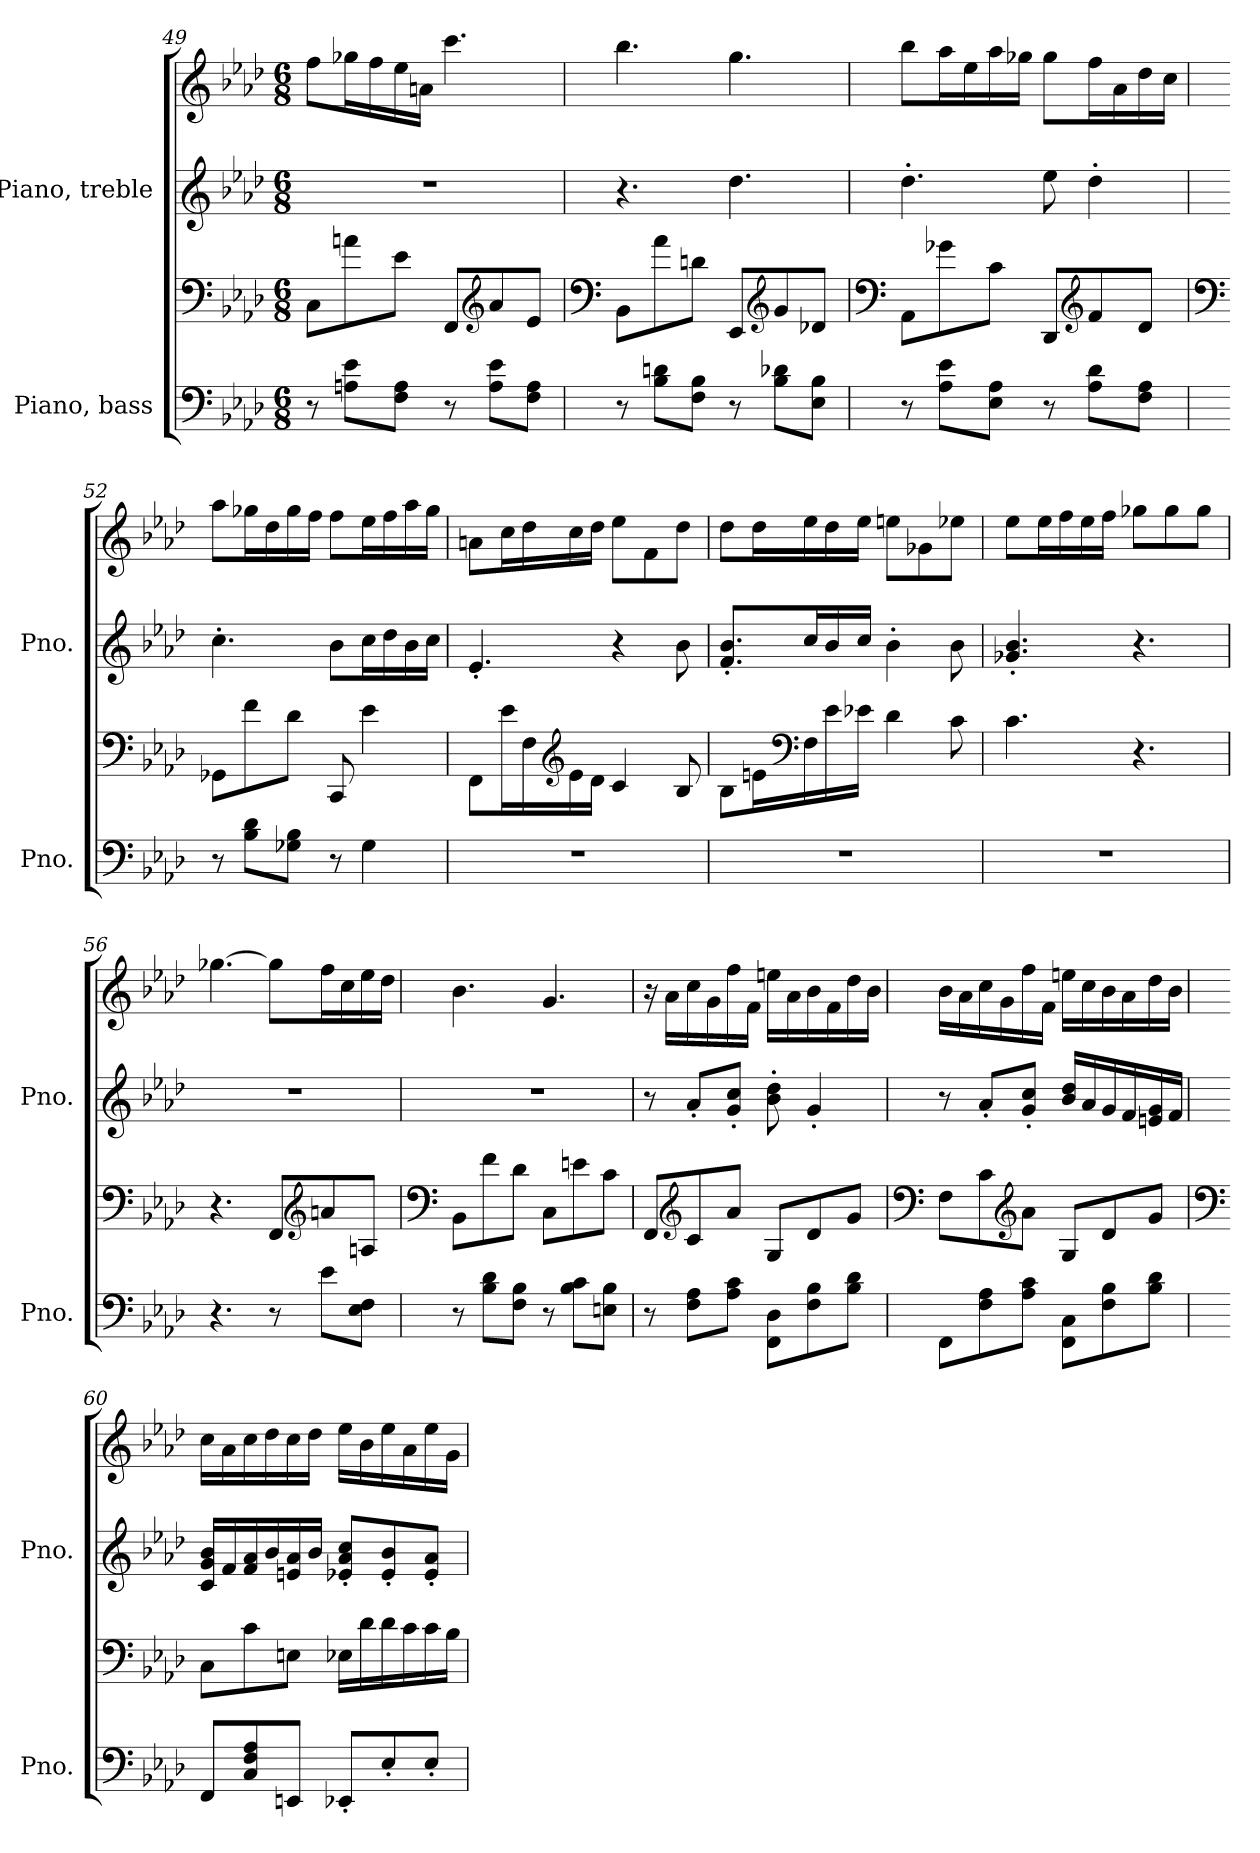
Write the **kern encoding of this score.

**kern	**kern	**kern	**kern
*part2	*part2	*part1	*part1
*staff4	*staff3	*staff2	*staff1
*I"Piano, bass	*	*I"Piano, treble	*
*I'Pno.	*	*I'Pno.	*
*clefF4	*clefF4	*clefG2	*clefG2
*k[b-e-a-d-]	*k[b-e-a-d-]	*k[b-e-a-d-]	*k[b-e-a-d-]
*M6/8	*M6/8	*M6/8	*M6/8
=49	=49	=49	=49
8r	8C\L	2.r	8ff\L
8An\ 8e-\L	8an\	.	16gg-X\L
.	.	.	16ff\
8F\ 8A\J	8e-\J	.	16ee-\
.	.	.	16an\JJ
8r	8FF/L	.	4.ccc\
*	*clefG2	*	*
8A\ 8e-\L	8a/	.	.
8F\ 8A\J	8e-/J	.	.
!!LO:LB:g=z
=50	=50	=50	=50
*	*clefF4	*	*
8r	8BB-\L	4.r	4.bb-\
8B-\ 8dn\L	8a-\	.	.
8F\ 8B-\J	8dn\J	.	.
8r	8EE-/L	4.dd-\	4.gg\
*	*clefG2	*	*
8B-\ 8d-X\L	8g/	.	.
8E-\ 8B-\J	8d-X/J	.	.
=51	=51	=51	=51
*	*clefF4	*	*
8r	8AA-\L	4.dd-'\	8bb-\L
8A-\ 8e-\L	8g-X\	.	16aa-\L
.	.	.	16ee-\
8E-\ 8A-\J	8c\J	.	16aa-\
.	.	.	16gg-X\JJ
8r	8DD-/L	8ee-\	8gg-\L
*	*clefG2	*	*
8A-\ 8d-\L	8f/	4dd-'\	16ff\L
.	.	.	16a-\
8F\ 8A-\J	8d-/J	.	16dd-\
.	.	.	16cc\JJ
=52	=52	=52	=52
*	*clefF4	*	*
8r	8GG-X\L	4.cc'\	8aa-\L
8B-\ 8d-\L	8f\	.	16gg-X\L
.	.	.	16dd-\
8G-X\ 8B-\J	8d-\J	.	16gg-\
.	.	.	16ff\JJ
8r	8CC/	8b-\L	8ff\L
4G-\	4e-\	16cc\L	16ee-\L
.	.	16dd-\	16ff\
.	.	16b-\	16aa-\
.	.	16cc\JJ	16gg-\JJ
!!LO:PB:g=z
=53	=53	=53	=53
2.r	8FF\L	4.e-'/	8an\L
.	16e-\L	.	16cc\L
.	16F\	.	16dd-\
*	*clefG2	*	*
.	16e-\	.	16cc\
.	16d-\JJ	.	16dd-\JJ
.	4c/	4r	8ee-\L
.	.	.	8f\
.	8B-/	8b-\	8dd-\J
=54	=54	=54	=54
2.r	8B-\L	8.f/' 8.b-/'L	8dd-\L
.	16en\L	.	16dd-\L
*	*clefF4	*	*
.	16F\	16cc/L	16ee-\
.	16e\	16b-/	16dd-\
.	16e-X\JJ	16cc/JJ	16ee-\JJ
.	4d-\	4b-'\	8een\L
.	.	.	8g-X\
.	8c\	8b-\	8ee-X\J
=55	=55	=55	=55
2.r	4.c\	4.g-X/' 4.b-/'	8ee-\L
.	.	.	16ee-\L
.	.	.	16ff\
.	.	.	16ee-\
.	.	.	16ff\JJ
.	4.r	4.r	8gg-X\L
.	.	.	8gg-\
.	.	.	8gg-\J
!!LO:LB:g=z
=56	=56	=56	=56
4.r	4.r	2.r	[4.gg-X\
8r	8FF/L	.	8gg-\L]
*	*clefG2	*	*
8e-\L	8an/	.	16ff\L
.	.	.	16cc\
8E-\ 8F\J	8An/J	.	16ee-\
.	.	.	16dd-\JJ
=57	=57	=57	=57
*	*clefF4	*	*
8r	8BB-\L	2.r	4.b-\
8B-\ 8d-\L	8f\	.	.
8F\ 8B-\J	8d-\J	.	.
8r	8C\L	.	4.g/
8B-\ 8c\L	8en\	.	.
8En\ 8B-\J	8c\J	.	.
=58	=58	=58	=58
8r	8FF/L	8r	16r
.	.	.	16a-\LL
*	*clefG2	*	*
8F\ 8A-\L	8c/	8a-'/L	16cc\
.	.	.	16g\
8A-\ 8c\J	8a-/J	8g/' 8cc/'J	16ff\
.	.	.	16f\JJ
8FF\ 8D-\L	8G/L	8b-\' 8dd-\'	16een\LL
.	.	.	16a-\
8F\ 8B-\	8d-/	4g'/	16b-\
.	.	.	16f\
8B-\ 8d-\J	8g/J	.	16dd-\
.	.	.	16b-\JJ
!!LO:LB:g=z
=59	=59	=59	=59
*	*clefF4	*	*
8FF\L	8F\L	8r	16b-\LL
.	.	.	16a-\
8F\ 8A-\	8c\	8a-'/L	16cc\
.	.	.	16g\
*	*clefG2	*	*
8A-\ 8c\J	8a-\J	8g/' 8cc/'J	16ff\
.	.	.	16f\JJ
8FF\ 8C\L	8G/L	16b-/ 16dd-/LL	16een\LL
.	.	16a-/	16cc\
8F\ 8B-\	8d-/	16g/	16b-\
.	.	16f/	16a-\
8B-\ 8d-\J	8g/J	16en/ 16g/	16dd-\
.	.	16f/JJ	16b-\JJ
=60	=60	=60	=60
*	*clefF4	*	*
8FF/L	8C\L	16c/ 16g/ 16b-/LL	16cc\LL
.	.	16f/	16a-\
8C/ 8F/ 8A-/	8c\	16f/ 16a-/	16cc\
.	.	16b-/	16dd-\
8EEn/J	8En\J	16en/ 16a-/	16cc\
.	.	16b-/JJ	16dd-\JJ
8EE-X'/L	16E-X\LL	8e-X/' 8a-/' 8cc/'L	16ee-\LL
.	16d-\	.	16b-\
8E-'/	16d-\	8e-/' 8b-/'	16ee-\
.	16c\	.	16a-\
8E-'/J	16c\	8e-/' 8a-/'J	16ee-\
.	16B-\JJ	.	16g\JJ
=	=	=	=
*-	*-	*-	*-
